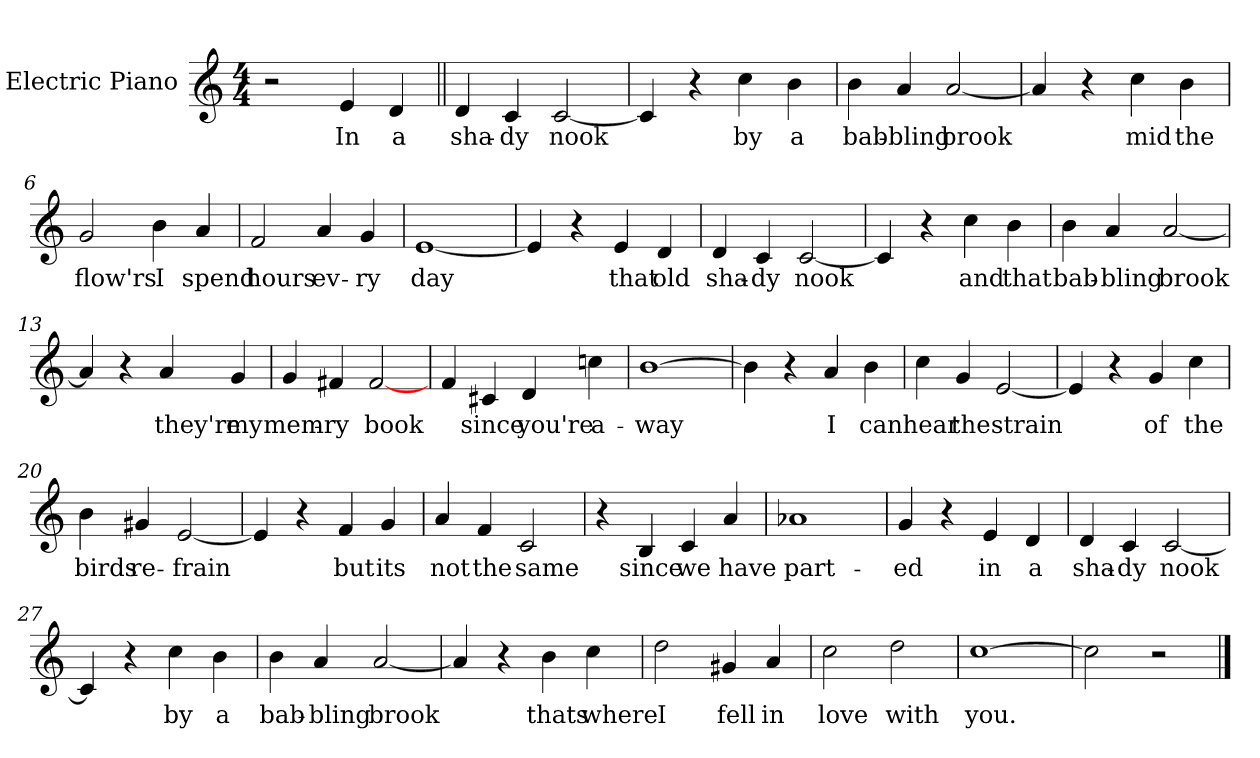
**kern	**text
*part1	*part1
*staff1	*staff1
*I"Electric Piano	*
*I'E.Pno	*
*clefG2	*
*k[]	*
*C:	*
*M4/4	*
=1	=1
2r	.
4e/	In
4d/	a
=2||	=2||
4d/	sha-
4c/	dy
[2c/	nook
=3	=3
4c/]	.
4r	.
4cc\	by
4b\	a
=4	=4
4b\	bab-
4a/	-bling
[2a/	brook
=5	=5
4a/]	.
4r	.
4cc\	mid
4b\	the
!!LO:LB:g=z
=6	=6
2g/	flow'rs
4b\	I
4a/	spend
=7	=7
2f/	hours
4a/	ev-
4g/	-ry
=8	=8
[1e	day
=9	=9
4e/]	.
4r	.
4e/	that
4d/	old
=10	=10
4d/	sha-
4c/	-dy
[2c/	nook
=11	=11
4c/]	.
4r	.
4cc\	and
4b\	that
!!LO:LB:g=z
=12	=12
4b\	bab-
4a/	-bling
[2a/	brook
=13	=13
4a/]	.
4r	.
4a/	they're
4g/	my
=14	=14
4g/	mem-
4f#X/	-ry
[2f#/	book
=15	=15
4f/	.
4c#X/	since
4d/	you're
4ccn\	a-
=16	=16
[1b	-way
!!LO:LB:g=z
=17	=17
4b\]	.
4r	.
4a/	I
4b\	can
=18	=18
4cc\	hear
4g/	the
[2e/	strain
=19	=19
4e/]	.
4r	.
4g/	of
4cc\	the
=20	=20
4b\	birds
4g#X/	re-
[2e/	-frain
=21	=21
4e/]	.
4r	.
4f/	but
4g/	its
!!LO:LB:g=z
=22	=22
4a/	not
4f/	the
2c/	same
=23	=23
4r	.
4B/	since
4c/	we
4a/	have
=24	=24
1a-X	part-
=25	=25
4g/	-ed
4r	.
4e/	in
4d/	a
=26	=26
4d/	sha-
4c/	-dy
[2c/	nook
=27	=27
4c/]	.
4r	.
4cc\	by
4b\	a
!!LO:LB:g=z
=28	=28
4b\	bab-
4a/	-bling
[2a/	brook
=29	=29
4a/]	.
4r	.
4b\	thats
4cc\	where
=30	=30
2dd\	I
4g#X/	fell
4a/	in
=31	=31
2cc\	love
2dd\	with
=32	=32
[1cc	you.
=33	=33
2cc\]	.
2r	.
==	==
*-	*-
